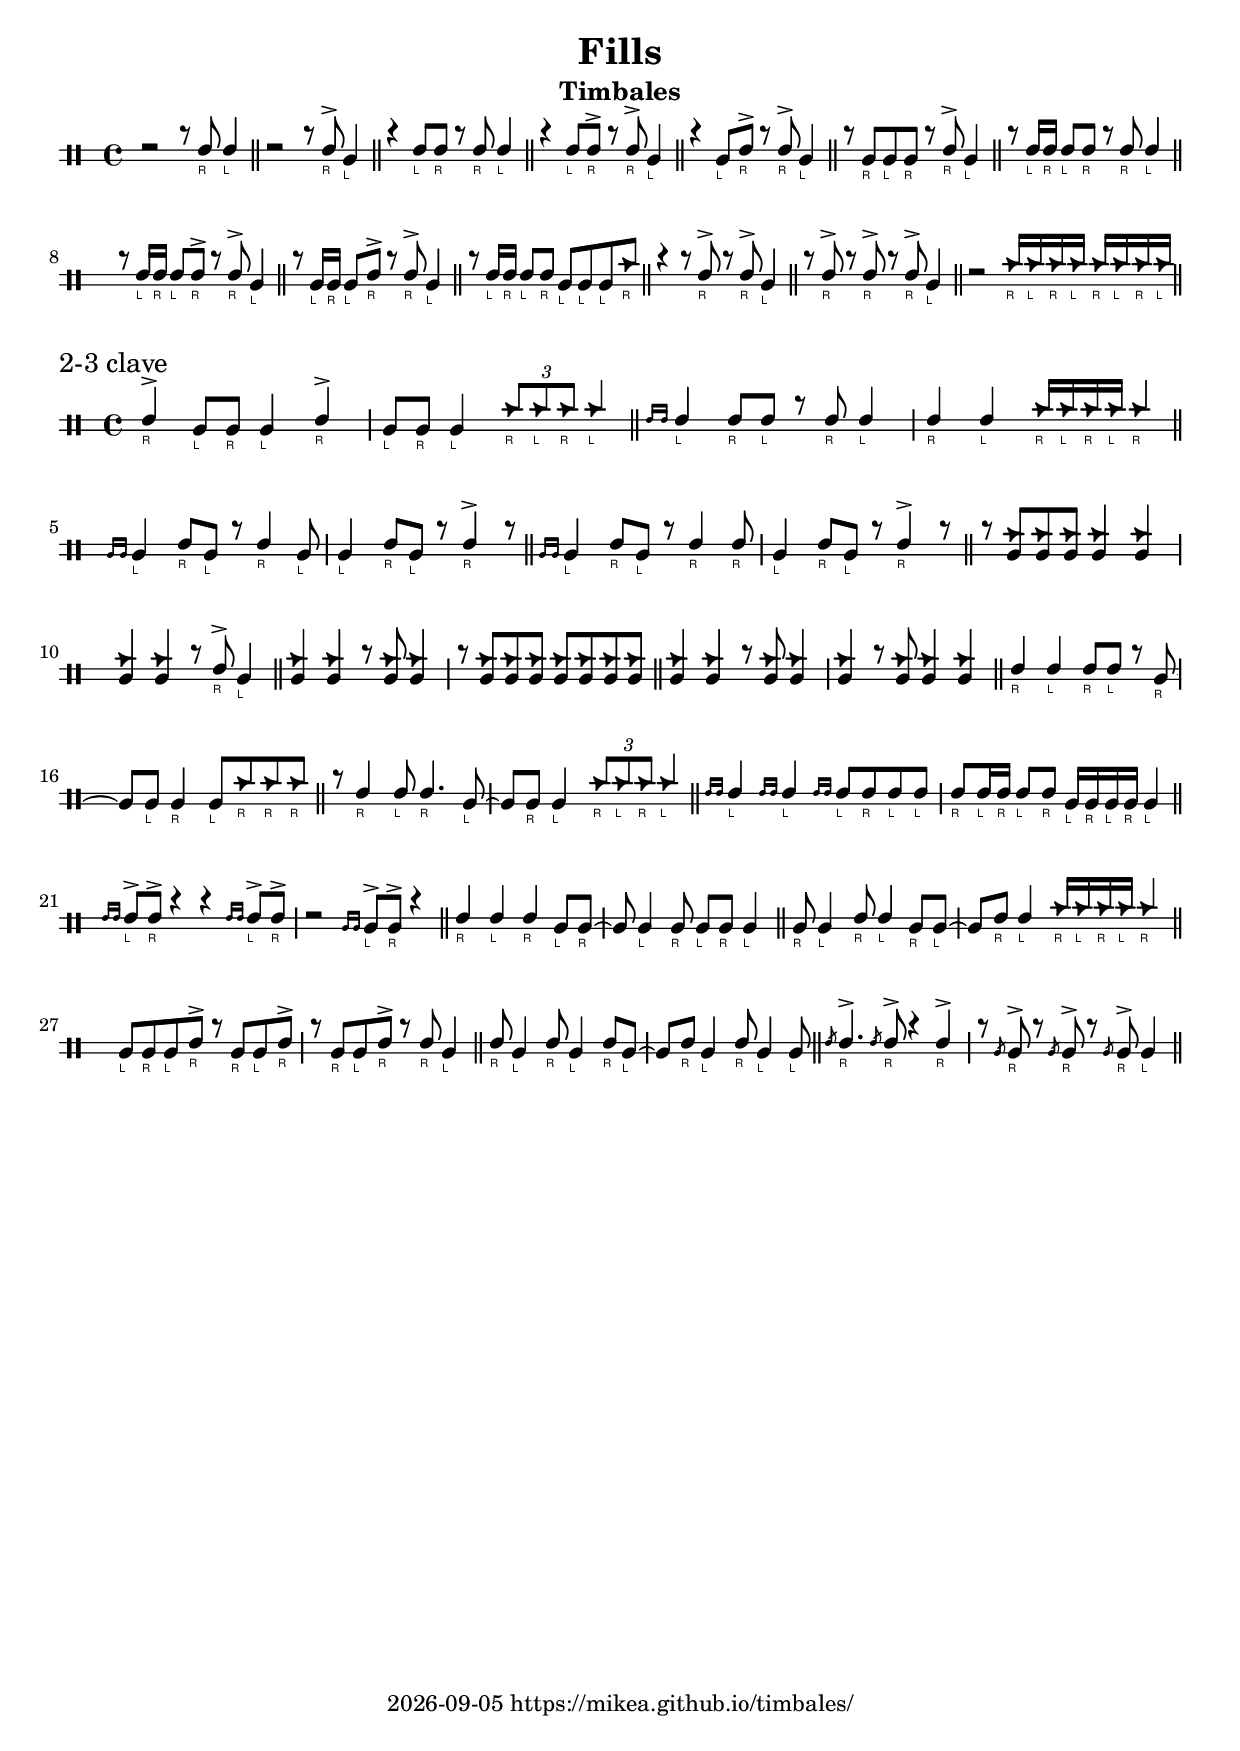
\version "2.24.2"

\include "common/all.ly"

date = #(strftime "%Y-%m-%d" (localtime (current-time)))

\header {
  title = "Fills"
  instrument = "Timbales"
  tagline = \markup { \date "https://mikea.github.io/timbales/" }
}


% one bar

\newTimbalesStaff \newDrumVoiceOne \drummode { 
    r2 r8 timh8_"R" timh4_"L" | \bar "||"
    r2 r8 timh8_"R"^> timl4_"L" | \bar "||"
    r4 timh8_"L" timh8_"R" r8 timh8_"R" timh4_"L" | \bar "||"
    r4 timh8_"L" timh8_"R"^> r8 timh8_"R"^> timl4_"L" | \bar "||"
    r4 timl8_"L" timh8_"R"^> r8 timh8_"R"^> timl4_"L" | \bar "||"
    r8 timl8_"R" timl8_"L" timl8_"R" r8 timh8_"R"^> timl4_"L" | \bar "||"

    r8 timh16_"L" timh16_"R" timh8_"L" timh8_"R" r8 timh8_"R" timh4_"L" | \bar "||"
    r8 timh16_"L" timh16_"R" timh8_"L" timh8_"R"^> r8 timh8_"R"^> timl4_"L" | \bar "||"
    r8 timl16_"L" timl16_"R" timl8_"L" timh8_"R"^> r8 timh8_"R"^> timl4_"L" | \bar "||"
    r8 timh16_"L" timh16_"R" timh8_"L" timh8_"R" timl8_"L" timl8_"L" timl8_"L" cb8_"R" | \bar "||"

    r4  r8 timh8_"R"^>  r8 timh8_"R"^> timl4_"L" | \bar "||"
    r8 timh8_"R"^>  r8 timh8_"R"^>  r8 timh8_"R"^> timl4_"L" | \bar "||"
    r2 cb16_"R" cb16_"L" cb16_"R" cb16_"L" cb16_"R" cb16_"L" cb16_"R" cb16_"L" | \bar "||"
}

% two bars

\newTimbalesStaff \newDrumVoiceOne \drummode { 
    \sectionLabel "2-3 clave"

    timh4_"R"^> timl8_"L" timl8_"R" timl4_"L" timh4_"R"^> | 
    timl8_"L" timl8_"R" timl4_"L" \tuplet 3/2 { cb8_"R" cb8_"L" cb8_"R" } cb4_"L" | \bar "||" 

    \drag timh4_"L" timh8_"R" timh8_"L" r8 timh8_"R" timh4_"L" | 
    timh4_"R" timh4_"L"  cb16_"R" cb16_"L" cb16_"R" cb16_"L" cb4_"R" | \bar "||" 

    \break

    \drag timl4_"L" timh8_"R" timl8_"L" r8 timh4_"R" timl8_"L" | 
    timl4_"L" timh8_"R" timl8_"L" r8 timh4_"R"^> r8 | \bar "||" 

    \drag timl4_"L" timh8_"R" timl8_"L" r8 timh4_"R" timh8_"R" | 
    timl4_"L" timh8_"R" timl8_"L" r8 timh4_"R"^> r8 | \bar "||" 

    r8 <<timl8 cb8>> <<timl8 cb8>> <<timl8 cb8>> <<timl4 cb4>>  <<timl4 cb4>> |
    <<timl4 cb4>>  <<timl4 cb4>> r8 timh8_"R"^> timl4_"L" | \bar "||" 

    <<timl4 cb4>>  <<timl4 cb4>> r8 <<timl8 cb8>> <<timl4 cb4>> |
    r8 <<timl8 cb8>> <<timl8 cb8>> <<timl8 cb8>> <<timl8 cb8>> <<timl8 cb8>> <<timl8 cb8>> <<timl8 cb8>>  | \bar "||" 

    <<timl4 cb4>>  <<timl4 cb4>> r8 <<timl8 cb8>> <<timl4 cb4>> |
    <<timl4 cb4>> r8 <<timl8 cb8>> <<timl4 cb4>> <<timl4 cb4>> | \bar "||" 

    timh4_"R" timh4_"L" timh8_"R" timh8_"L" r8 timl8_"R"~ |
    timl8 timl8_"L" timl4_"R" timl8_"L" cb8_"R" cb8_"R" cb8_"R" | \bar "||" 

    r8 timh4_"R" timh8_"L" timh4._"R" timl8_"L"~ |
    timl8 timl8_"R" timl4_"L"  \tuplet 3/2 { cb8_"R" cb8_"L" cb8_"R" } cb4_"L" | \bar "||" 

    \drag timh4_"L" \drag timh4_"L" \drag timh8_"L" timh8_"R" timh8_"L" timh8_"L" |
    timh8_"R" timh16_"L" timh16_"R" timh8_"L" timh8_"R" timl16_"L" timl16_"R" timl16_"L" timl16_"R" timl4_"L" | \bar "||" 

    \drag timh8_"L"^> timh8_"R"^> r4 r4 \drag timh8_"L"^> timh8_"R"^> |
    r2 \drag timl8_"L"^> timl8_"R"^> r4 | \bar "||" 

    timh4_"R" timh4_"L" timh4_"R" timl8_"L" timl8_"R"~ |
    timl8 timl4_"L" timl8_"R" timl8_"L" timl8_"R" timl4_"L" | \bar "||"

    timl8_"R" timl4_"L" timh8_"R" timh4_"L" timl8_"R" timl8_"L"~ |
    timl8 timh8_"R" timh4_"L" cb16_"R" cb16_"L" cb16_"R" cb16_"L" cb4_"R" | \bar "||"

    timl8_"L" timl8_"R" timl8_"L" timh8_"R"^> r8 timl8_"R" timl8_"L" timh8_"R"^> |
    r8 timl8_"R" timl8_"L" timh8_"R"^> r8 timh8_"R" timl4_"L" | \bar "||"

    timh8_"R" timl4_"L" timh8_"R" timl4_"L" timh8_"R" timl8_"L"~ |
    timl8 timh8_"R" timl4_"L" timh8_"R" timl4_"L" timl8_"L" | \bar "||"

    \flam timh4._"R"^> \flam timh8_"R"^> r4 timh4_"R"^> |
    r8 \flam timl8_"R"^> r8 \flam timl8_"R"^> r8 \flam timl8_"R"^> timl4_"L" | \bar "||"
}

